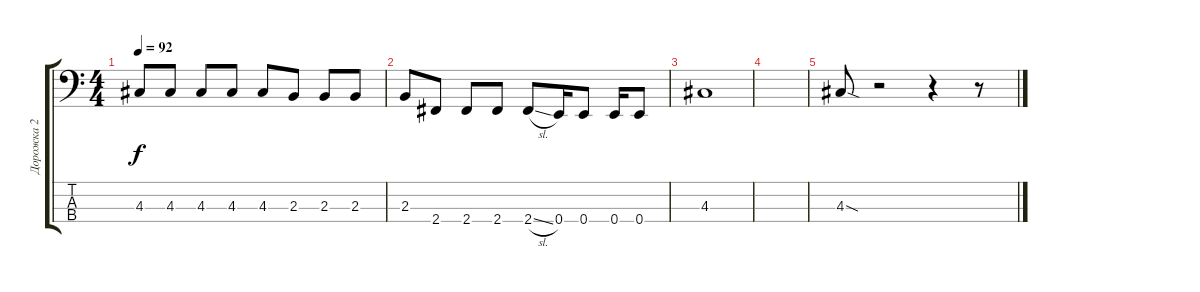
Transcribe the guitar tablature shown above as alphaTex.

\track ("Дорожка 2" "Дорожка 2") {instrument electricbassfinger}
\staff {score tabs}
\tuning (G2 D2 A1 E1) {hide}
\ts (4 4)
\tempo 92
\clef f4
\ks c
4.3.8{dy f} 4.3.8 4.3.8 4.3.8 4.3.8 2.3.8 2.3.8 2.3.8 |
2.3.8 2.4.8 2.4.8 2.4.8 2.4{sl}.8 0.4.16 0.4.8 0.4.16 0.4.8 |
4.3.1 |
|
4.3{sod}.8 r.2 r.4 r.8
